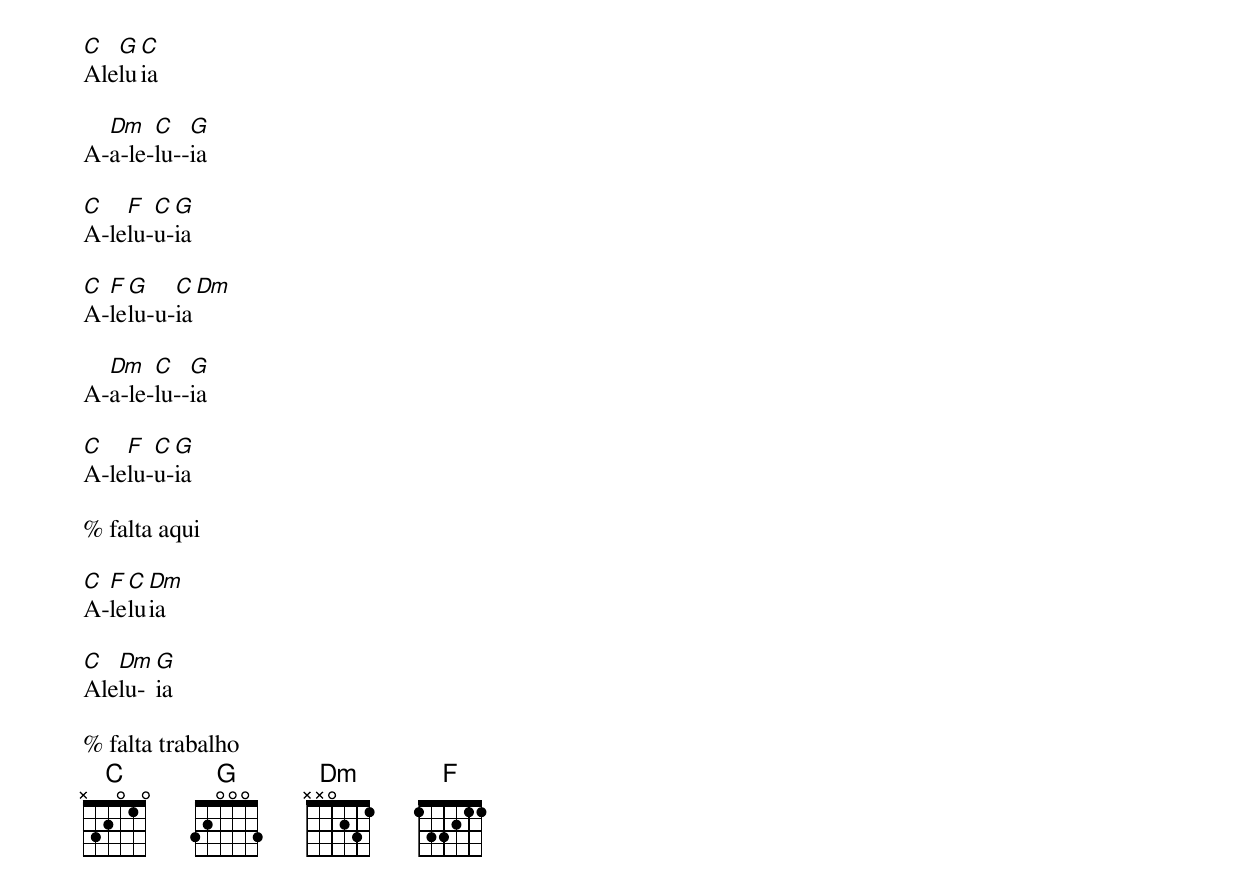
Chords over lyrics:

C  G C
Aleluia

  Dm   C   G
A-a-le-lu--ia

C   F  C G
A-lelu-u-ia

C F G    C Dm
A-lelu-u-ia

  Dm   C   G
A-a-le-lu--ia

C   F  C G
A-lelu-u-ia

% falta aqui

C F C Dm
A-leluia

C  Dm G
Alelu-ia

% falta trabalho
